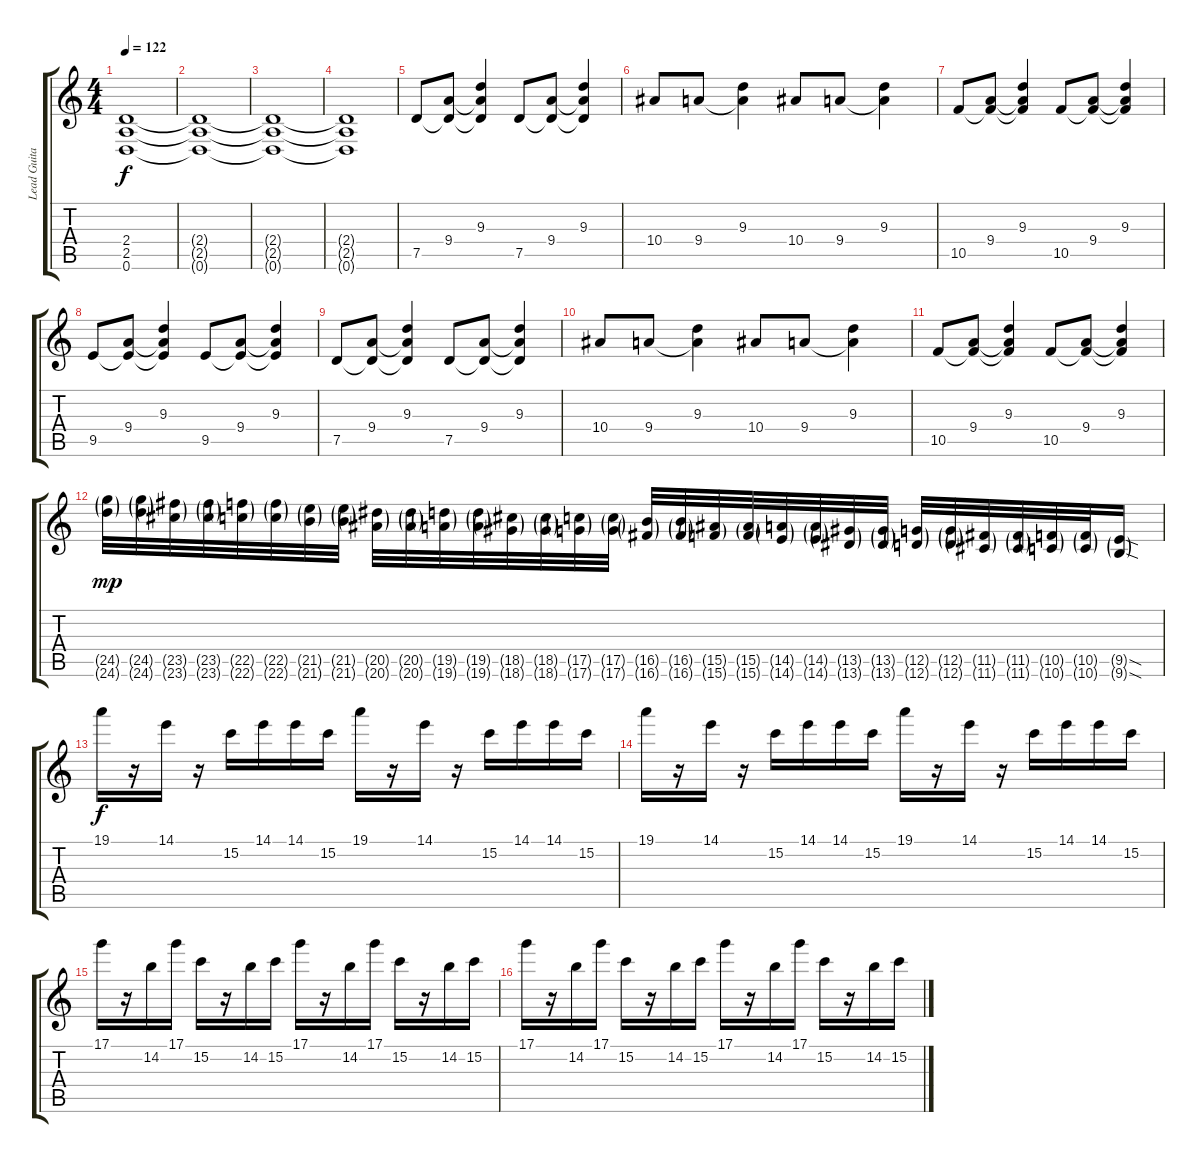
\track ("Lead Guitar" "Lead Guita") {instrument electricguitarjazz}
\staff {score tabs}
\tuning (D4 A3 F3 C3 G2 D2) {hide}
\ts (4 4)
\tempo 122
\clef g2
\ks c
(2.4{t} 2.5{t} 0.6{t}).1{dy f} |
(2.4{t} 2.5{t} 0.6{t}).1{volume 0} |
(2.4{t} 2.5{t} 0.6{t}).1 |
(2.4{t} 2.5{t} 0.6{t}).1 |
7.5.8{volume 12 instrument acousticguitarsteel} (9.4 7.5{t}).8 (9.3 9.4{t} 7.5{t}).4 7.5.8 (9.4 7.5{t}).8 (9.3 9.4{t} 7.5{t}).4 |
10.4.8 9.4.8 (9.3 9.4{t}).4 10.4.8 9.4.8 (9.3 9.4{t}).4 |
10.5.8 (9.4 10.5{t}).8 (9.3 9.4{t} 10.5{t}).4 10.5.8 (9.4 10.5{t}).8 (9.3 9.4{t} 10.5{t}).4 |
9.5.8 (9.4 9.5{t}).8 (9.3 9.4{t} 9.5{t}).4 9.5.8 (9.4 9.5{t}).8 (9.3 9.4{t} 9.5{t}).4 |
7.5.8 (9.4 7.5{t}).8 (9.3 9.4{t} 7.5{t}).4 7.5.8 (9.4 7.5{t}).8 (9.3 9.4{t} 7.5{t}).4 |
10.4.8 9.4.8 (9.3 9.4{t}).4 10.4.8 9.4.8 (9.3 9.4{t}).4 |
10.5.8 (9.4 10.5{t}).8 (9.3 9.4{t} 10.5{t}).4 10.5.8 (9.4 10.5{t}).8 (9.3 9.4{t} 10.5{t}).4 |
(24.5{g} 24.6{g}).32{dy mp volume 14 instrument guitarharmonics} (24.5{g} 24.6{g}).32 (23.5{g} 23.6{g}).32 (23.5{g} 23.6{g}).32 (22.5{g} 22.6{g}).32 (22.5{g} 22.6{g}).32 (21.5{g} 21.6{g}).32 (21.5{g} 21.6{g}).32 (20.5{g} 20.6{g}).32 (20.5{g} 20.6{g}).32 (19.5{g} 19.6{g}).32 (19.5{g} 19.6{g}).32 (18.5{g} 18.6{g}).32 (18.5{g} 18.6{g}).32 (17.5{g} 17.6{g}).32 (17.5{g} 17.6{g}).32 (16.5{g} 16.6{g}).32 (16.5{g} 16.6{g}).32 (15.5{g} 15.6{g}).32 (15.5{g} 15.6{g}).32 (14.5{g} 14.6{g}).32 (14.5{g} 14.6{g}).32 (13.5{g} 13.6{g}).32 (13.5{g} 13.6{g}).32 (12.5{g} 12.6{g}).32 (12.5{g} 12.6{g}).32 (11.5{g} 11.6{g}).32 (11.5{g} 11.6{g}).32 (10.5{g} 10.6{g}).32 (10.5{g} 10.6{g}).32 (9.5{sod g} 9.6{sod g}).16 |
19.1.16{dy f volume 16 instrument distortionguitar} r.16 14.1.16 r.16 15.2.16 14.1.16 14.1.16 15.2.16 19.1.16 r.16 14.1.16 r.16 15.2.16 14.1.16 14.1.16 15.2.16 |
19.1.16 r.16 14.1.16 r.16 15.2.16 14.1.16 14.1.16 15.2.16 19.1.16 r.16 14.1.16 r.16 15.2.16 14.1.16 14.1.16 15.2.16 |
17.1.16 r.16 14.2.16 17.1.16 15.2.16 r.16 14.2.16 15.2.16 17.1.16 r.16 14.2.16 17.1.16 15.2.16 r.16 14.2.16 15.2.16 |
17.1.16 r.16 14.2.16 17.1.16 15.2.16 r.16 14.2.16 15.2.16 17.1.16 r.16 14.2.16 17.1.16 15.2.16 r.16 14.2.16 15.2.16
